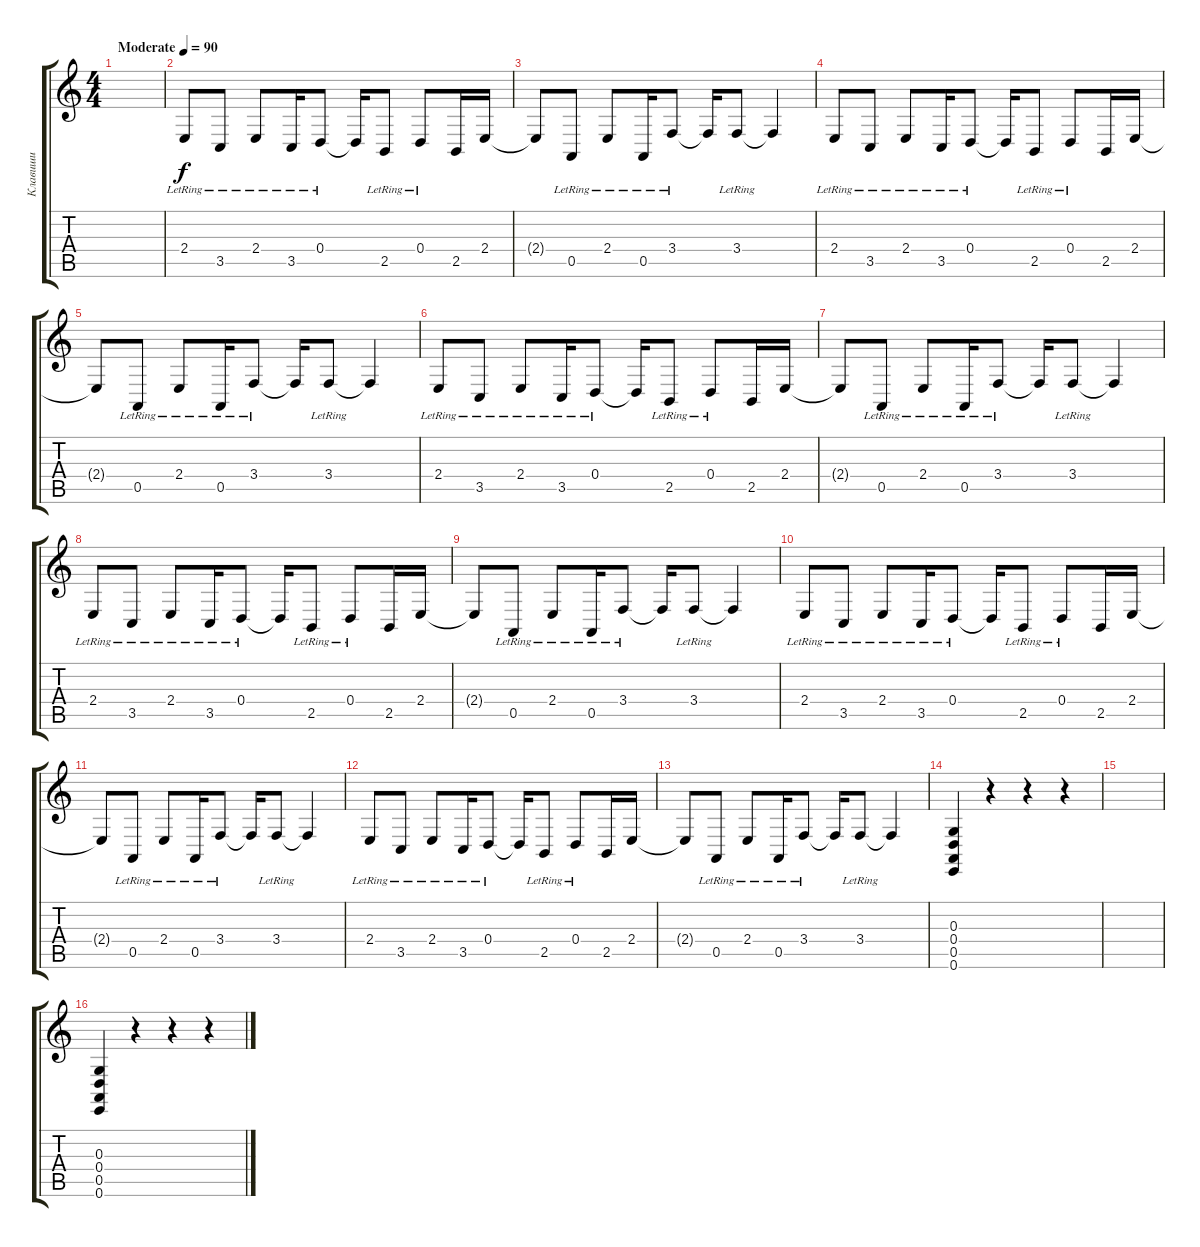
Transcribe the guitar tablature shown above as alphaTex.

\track ("Клавиши" "Клавиши") {instrument electricgrandpiano}
\staff {score tabs}
\tuning (E4 B3 G3 D3 A2 E2) {hide}
\ts (4 4)
\tempo (90 "Moderate")
\clef g2
\ks c
|
2.4{lr}.8 3.5{lr}.8 2.4{lr}.8 3.5{lr}.16 0.4{lr}.8 0.4{t}.16 2.5{lr}.8 0.4{lr}.8 2.5.16 2.4.16 |
2.4{t}.8 0.5{lr}.8 2.4{lr}.8 0.5{lr}.16 3.4{lr}.8 3.4{t}.16 3.4{lr}.8 3.4{t}.4 |
2.4{lr}.8 3.5{lr}.8 2.4{lr}.8 3.5{lr}.16 0.4{lr}.8 0.4{t}.16 2.5{lr}.8 0.4{lr}.8 2.5.16 2.4.16 |
2.4{t}.8 0.5{lr}.8 2.4{lr}.8 0.5{lr}.16 3.4{lr}.8 3.4{t}.16 3.4{lr}.8 3.4{t}.4 |
2.4{lr}.8 3.5{lr}.8 2.4{lr}.8 3.5{lr}.16 0.4{lr}.8 0.4{t}.16 2.5{lr}.8 0.4{lr}.8 2.5.16 2.4.16 |
2.4{t}.8 0.5{lr}.8 2.4{lr}.8 0.5{lr}.16 3.4{lr}.8 3.4{t}.16 3.4{lr}.8 3.4{t}.4 |
2.4{lr}.8 3.5{lr}.8 2.4{lr}.8 3.5{lr}.16 0.4{lr}.8 0.4{t}.16 2.5{lr}.8 0.4{lr}.8 2.5.16 2.4.16 |
2.4{t}.8 0.5{lr}.8 2.4{lr}.8 0.5{lr}.16 3.4{lr}.8 3.4{t}.16 3.4{lr}.8 3.4{t}.4 |
2.4{lr}.8 3.5{lr}.8 2.4{lr}.8 3.5{lr}.16 0.4{lr}.8 0.4{t}.16 2.5{lr}.8 0.4{lr}.8 2.5.16 2.4.16 |
2.4{t}.8 0.5{lr}.8 2.4{lr}.8 0.5{lr}.16 3.4{lr}.8 3.4{t}.16 3.4{lr}.8 3.4{t}.4 |
2.4{lr}.8 3.5{lr}.8 2.4{lr}.8 3.5{lr}.16 0.4{lr}.8 0.4{t}.16 2.5{lr}.8 0.4{lr}.8 2.5.16 2.4.16 |
2.4{t}.8 0.5{lr}.8 2.4{lr}.8 0.5{lr}.16 3.4{lr}.8 3.4{t}.16 3.4{lr}.8 3.4{t}.4 |
(0.3 0.4 0.5 0.6).4 r.4 r.4 r.4 |
|
(0.3 0.4 0.5 0.6).4 r.4 r.4 r.4
